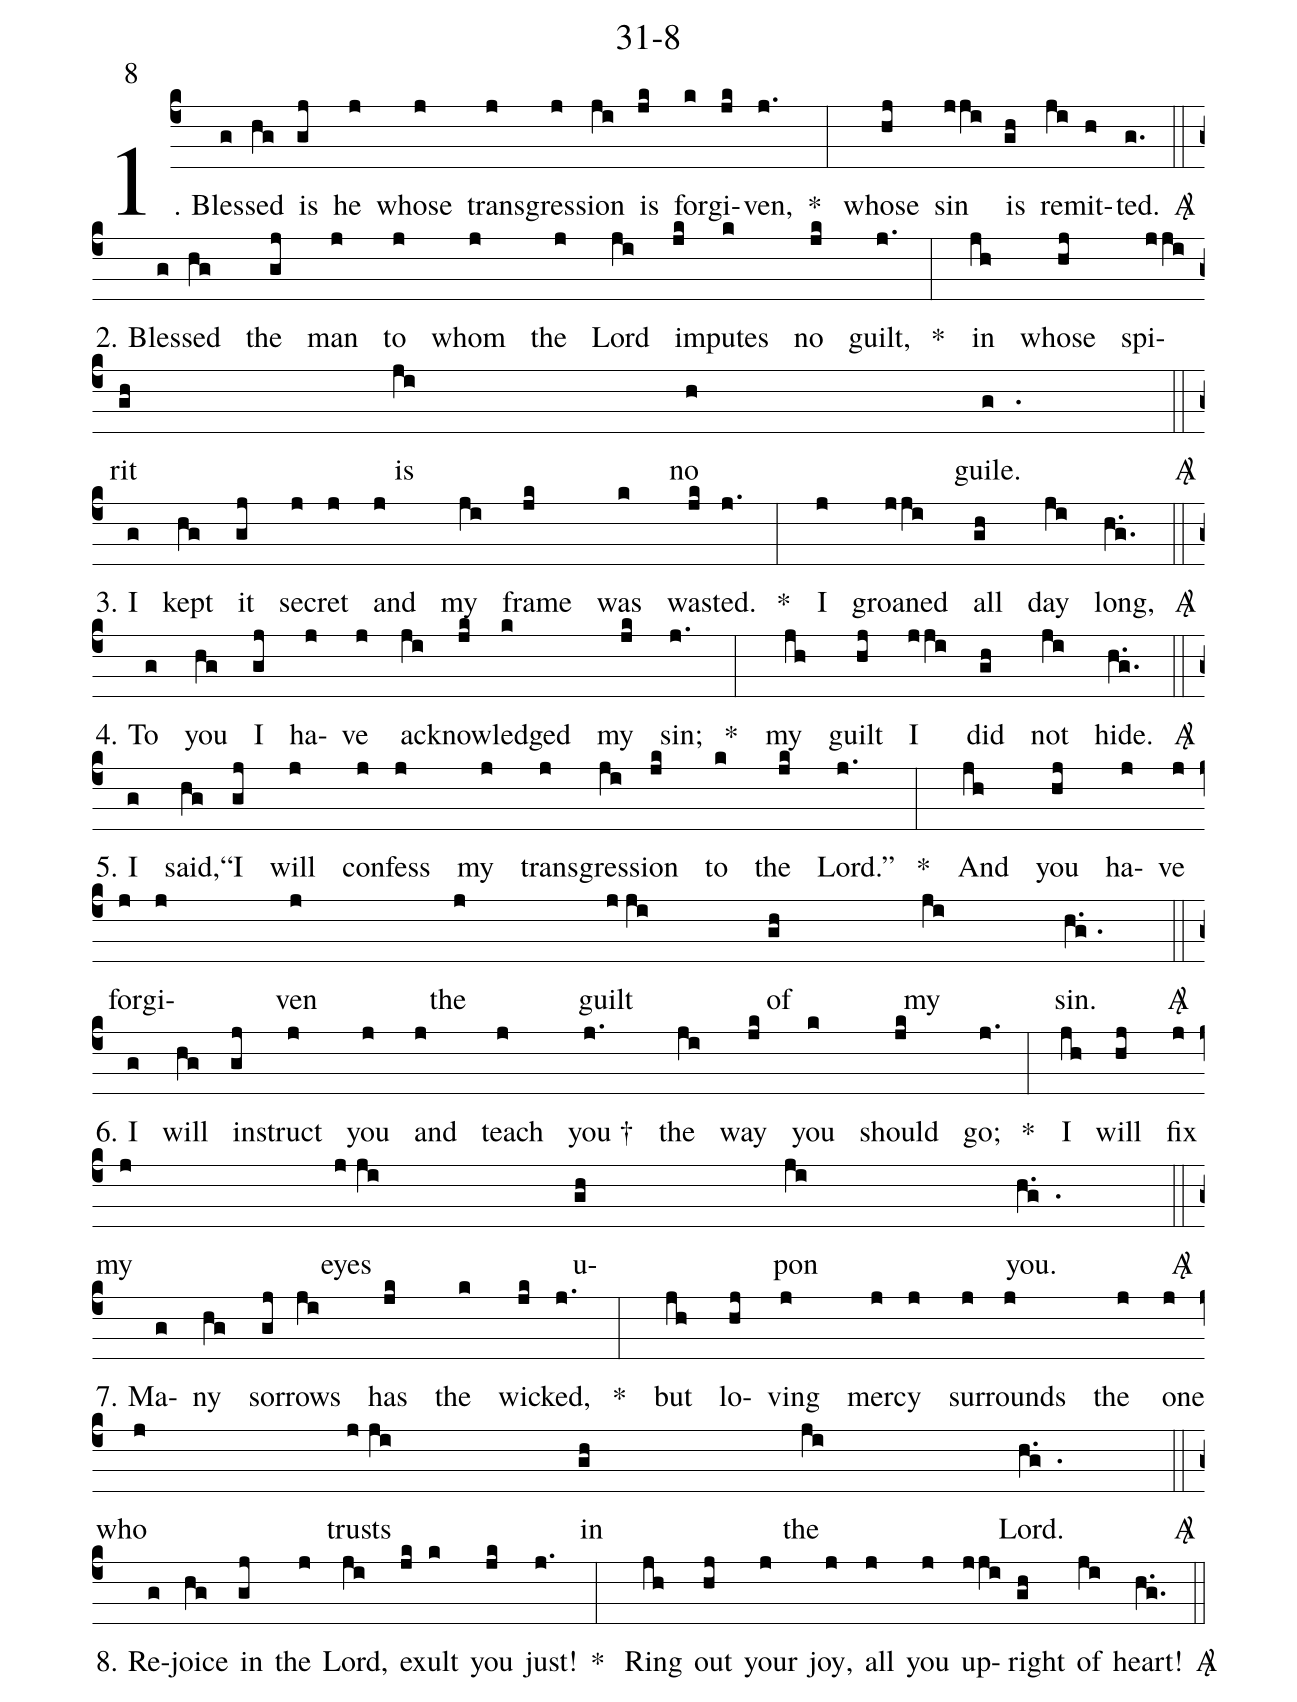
name: 31-8;
annotation: 8;
%%
(c4)1. Bles(g)sed(hg) is(gj) he(j) whose(j) trans(j)gres(j)sion(ji) is(jk) for(k)gi(jk)ven,(j.) * (:) whose(hj) sin(j/ji) is(gh) re(ji)mit(h)ted.(g.) <sp>A/</sp> (::) (z)
2. Bles(g)sed(hg) the(gj) man(j) to(j) whom(j) the(j) Lord(ji) im(jk)putes(k) no(jk) guilt,(j.) * (:) in(jh) whose(hj) spi(j/ji)rit(gh) is(ji) no(h) guile.(g.) <sp>A/</sp> (::) (z)
3. I(g) kept(hg) it(gj) se(j)cret(j) and(j) my(ji) frame(jk) was(k) was(jk)ted.(j.) * (:) I(j) groaned(j/ji) all(gh) day(ji) long,(h.g.) <sp>A/</sp> (::) (z)
4. To(g) you(hg) I(gj) ha(j)ve(j) ac(ji)know(jk)ledged(k) my(jk) sin;(j.) * (:) my(jh) guilt(hj) I(j/ji) did(gh) not(ji) hide.(h.g.) <sp>A/</sp> (::) (z)
5. I(g) said,“(hg)I(gj) will(j) con(j)fess(j) my(j) trans(j)gres(ji)sion(jk) to(k) the(jk) Lord.”(j.) * (:) And(jh) you(hj) ha(j)ve(j) for(j)gi(j)ven(j) the(j) guilt(j/ji) of(gh) my(ji) sin.(h.g.) <sp>A/</sp> (::) (z)
6. I(g) will(hg) in(gj)struct(j) you(j) and(j) teach(j) you †(j.) the(ji) way(jk) you(k) should(jk) go;(j.) * (:) I(jh) will(hj) fix(j) my(j) eyes(j/ji) u(gh)pon(ji) you.(h.g.) <sp>A/</sp> (::) (z)
7. Ma(g)ny(hg) sor(gj)rows(ji) has(jk) the(k) wi(jk)cked,(j.) * (:) but(jh) lo(hj)ving(j) mer(j)cy(j) sur(j)rounds(j) the(j) one(j) who(j) trusts(j/ji) in(gh) the(ji) Lord.(h.g.) <sp>A/</sp> (::) (z)
8. Re(g)joice(hg) in(gj) the(j) Lord,(ji) ex(jk)ult(k) you(jk) just!(j.) * (:) Ring(jh) out(hj) your(j) joy,(j) all(j) you(j) up(j/ji)right(gh) of(ji) heart!(h.g.) <sp>A/</sp> (::) (z)
